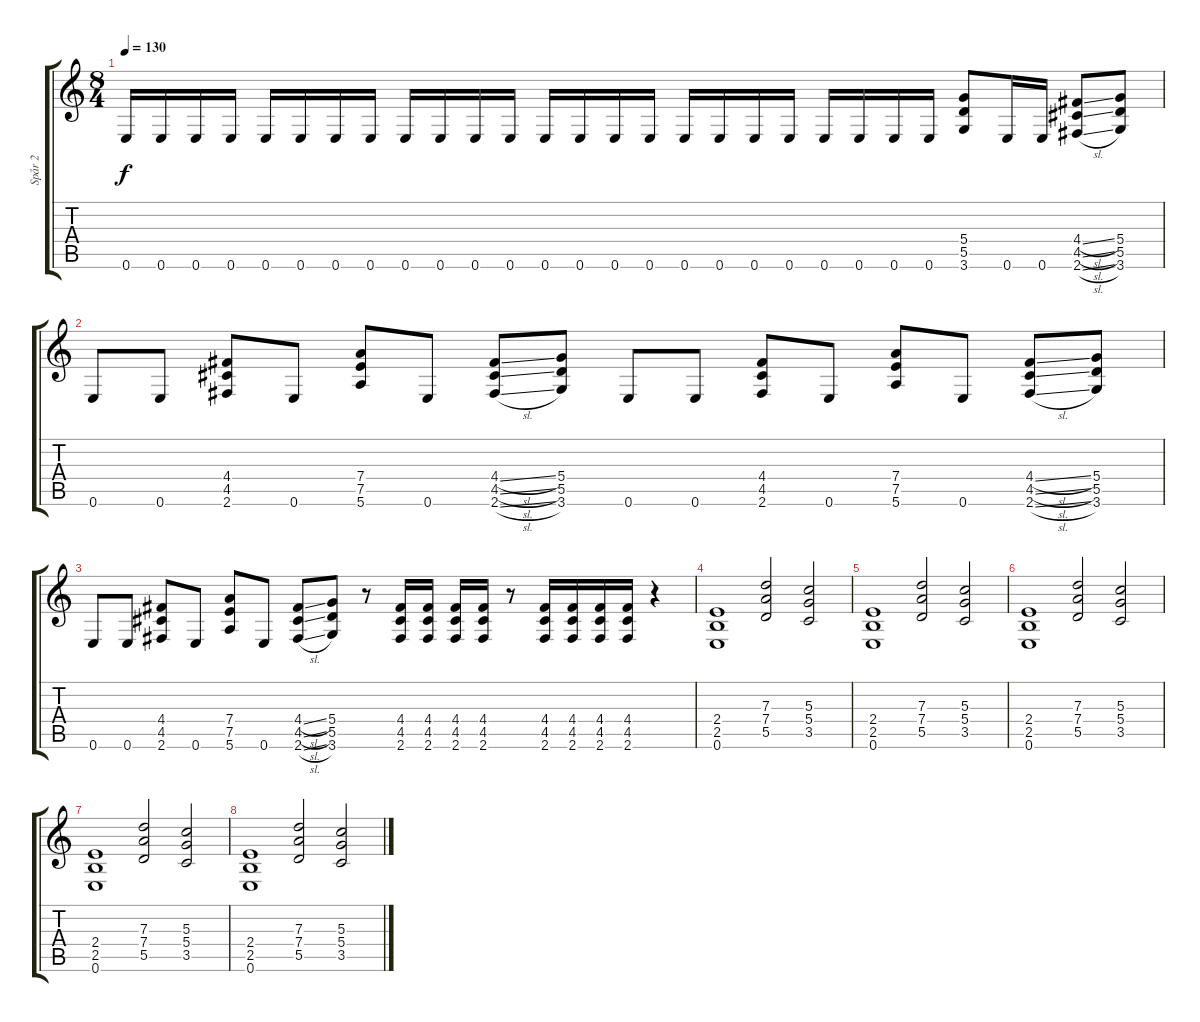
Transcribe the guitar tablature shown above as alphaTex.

\track ("Spår 2" "Spår 2") {instrument distortionguitar}
\staff {score tabs}
\tuning (E4 B3 G3 D3 A2 E2) {hide}
\ts (8 4)
\tempo 130
\clef g2
\ks c
0.6.16{dy f} 0.6.16 0.6.16 0.6.16 0.6.16 0.6.16 0.6.16 0.6.16 0.6.16 0.6.16 0.6.16 0.6.16 0.6.16 0.6.16 0.6.16 0.6.16 0.6.16 0.6.16 0.6.16 0.6.16 0.6.16 0.6.16 0.6.16 0.6.16 (5.4 5.5 3.6).8 0.6.16 0.6.16 (4.4{sl} 4.5{sl} 2.6{sl}).8 (5.4 5.5 3.6).8 |
0.6.8 0.6.8 (4.4 4.5 2.6).8 0.6.8 (7.4 7.5 5.6).8 0.6.8 (4.4{sl} 4.5{sl} 2.6{sl}).8 (5.4 5.5 3.6).8 0.6.8 0.6.8 (4.4 4.5 2.6).8 0.6.8 (7.4 7.5 5.6).8 0.6.8 (4.4{sl} 4.5{sl} 2.6{sl}).8 (5.4 5.5 3.6).8 |
0.6.8 0.6.8 (4.4 4.5 2.6).8 0.6.8 (7.4 7.5 5.6).8 0.6.8 (4.4{sl} 4.5{sl} 2.6{sl}).8 (5.4 5.5 3.6).8 r.8 (4.4 4.5 2.6).16 (4.4 4.5 2.6).16 (4.4 4.5 2.6).16 (4.4 4.5 2.6).16 r.8 (4.4 4.5 2.6).16 (4.4 4.5 2.6).16 (4.4 4.5 2.6).16 (4.4 4.5 2.6).16 r.4 |
(2.4 2.5 0.6).1 (7.3 7.4 5.5).2 (5.3 5.4 3.5).2 |
(2.4 2.5 0.6).1 (7.3 7.4 5.5).2 (5.3 5.4 3.5).2 |
(2.4 2.5 0.6).1 (7.3 7.4 5.5).2 (5.3 5.4 3.5).2 |
(2.4 2.5 0.6).1 (7.3 7.4 5.5).2 (5.3 5.4 3.5).2 |
(2.4 2.5 0.6).1 (7.3 7.4 5.5).2 (5.3 5.4 3.5).2
